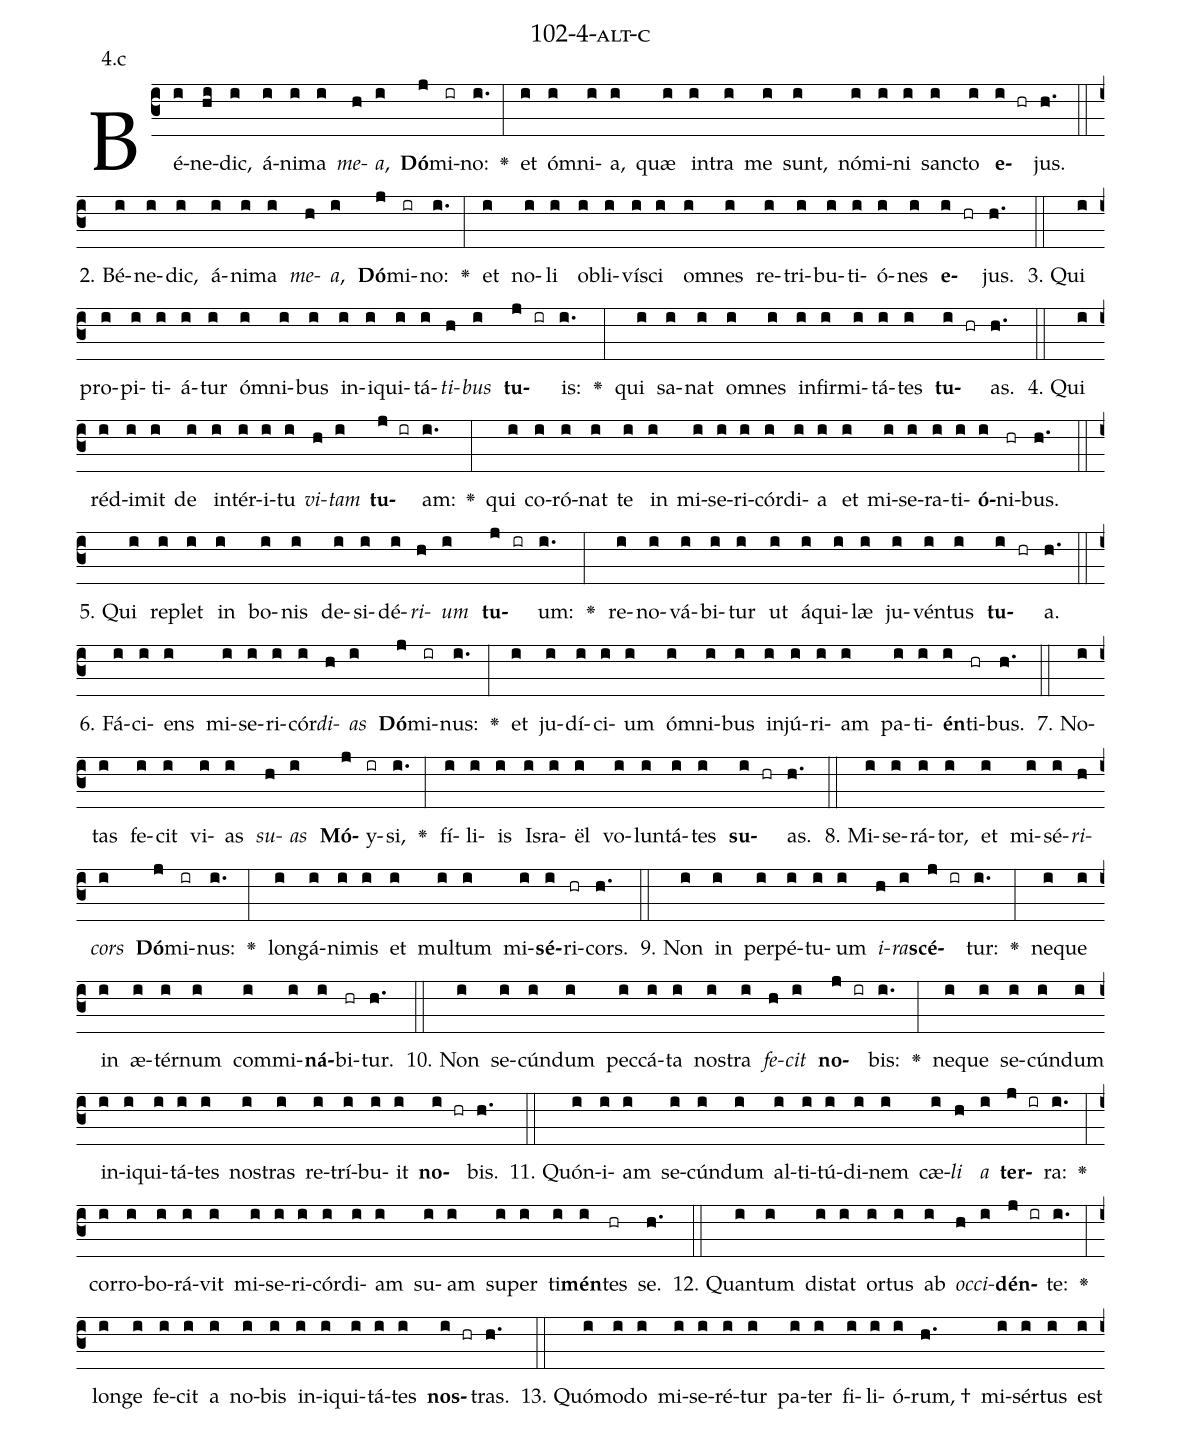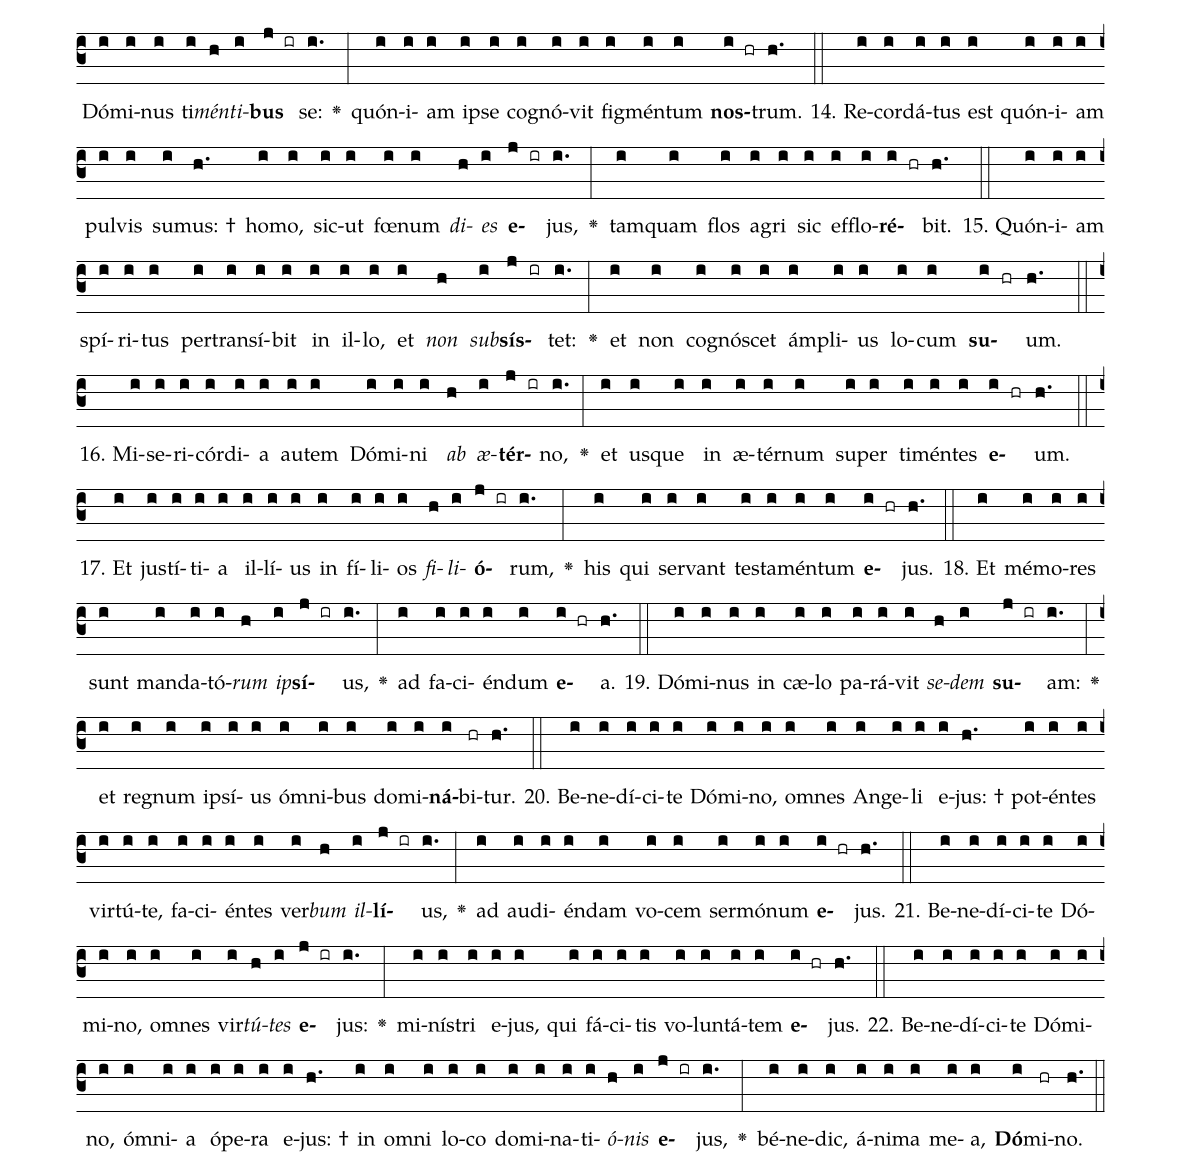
name: 102-4-alt-c;
annotation: 4.c;
%%
(c3)Bé(i)ne(hi)dic,(i) á(i)ni(i)ma(i) <i>me</i>(h)<i>a</i>,(i) <b>Dó</b>(j)mi(ir)no:(i.) <v>\greheightstar</v>(:) et(i) óm(i)ni(i)a,(i) quæ(i) in(i)tra(i) me(i) sunt,(i) nó(i)mi(i)ni(i) sanc(i)to(i) <b>e</b>(i hr)jus.(h.) (::)
2. Bé(i)ne(i)dic,(i) á(i)ni(i)ma(i) <i>me</i>(h)<i>a</i>,(i) <b>Dó</b>(j)mi(ir)no:(i.) <v>\greheightstar</v>(:) et(i) no(i)li(i) ob(i)li(i)ví(i)sci(i) om(i)nes(i) re(i)tri(i)bu(i)ti(i)ó(i)nes(i) <b>e</b>(i hr)jus.(h.) (::)
3. Qui(i) pro(i)pi(i)ti(i)á(i)tur(i) óm(i)ni(i)bus(i) in(i)i(i)qui(i)tá(i)<i>ti</i>(h)<i>bus</i>(i) <b>tu</b>(j ir)is:(i.) <v>\greheightstar</v>(:) qui(i) sa(i)nat(i) om(i)nes(i) in(i)fir(i)mi(i)tá(i)tes(i) <b>tu</b>(i hr)as.(h.) (::)
4. Qui(i) réd(i)i(i)mit(i) de(i) in(i)tér(i)i(i)tu(i) <i>vi</i>(h)<i>tam</i>(i) <b>tu</b>(j ir)am:(i.) <v>\greheightstar</v>(:) qui(i) co(i)ró(i)nat(i) te(i) in(i) mi(i)se(i)ri(i)cór(i)di(i)a(i) et(i) mi(i)se(i)ra(i)ti(i)<b>ó</b>(i)ni(hr)bus.(h.) (::)
5. Qui(i) re(i)plet(i) in(i) bo(i)nis(i) de(i)si(i)dé(i)<i>ri</i>(h)<i>um</i>(i) <b>tu</b>(j ir)um:(i.) <v>\greheightstar</v>(:) re(i)no(i)vá(i)bi(i)tur(i) ut(i) á(i)qui(i)læ(i) ju(i)vén(i)tus(i) <b>tu</b>(i hr)a.(h.) (::)
6. Fá(i)ci(i)ens(i) mi(i)se(i)ri(i)cór(i)<i>di</i>(h)<i>as</i>(i) <b>Dó</b>(j)mi(ir)nus:(i.) <v>\greheightstar</v>(:) et(i) ju(i)dí(i)ci(i)um(i) óm(i)ni(i)bus(i) in(i)jú(i)ri(i)am(i) pa(i)ti(i)<b>én</b>(i)ti(hr)bus.(h.) (::)
7. No(i)tas(i) fe(i)cit(i) vi(i)as(i) <i>su</i>(h)<i>as</i>(i) <b>Mó</b>(j)y(ir)si,(i.) <v>\greheightstar</v>(:) fí(i)li(i)is(i) Is(i)ra(i)ël(i) vo(i)lun(i)tá(i)tes(i) <b>su</b>(i hr)as.(h.) (::)
8. Mi(i)se(i)rá(i)tor,(i) et(i) mi(i)sé(i)<i>ri</i>(h)<i>cors</i>(i) <b>Dó</b>(j)mi(ir)nus:(i.) <v>\greheightstar</v>(:) long(i)á(i)ni(i)mis(i) et(i) mul(i)tum(i) mi(i)<b>sé</b>(i)ri(hr)cors.(h.) (::)
9. Non(i) in(i) per(i)pé(i)tu(i)um(i) <i>i</i>(h)<i>ra</i>(i)<b>scé</b>(j ir)tur:(i.) <v>\greheightstar</v>(:) ne(i)que(i) in(i) æ(i)tér(i)num(i) com(i)mi(i)<b>ná</b>(i)bi(hr)tur.(h.) (::)
10. Non(i) se(i)cún(i)dum(i) pec(i)cá(i)ta(i) nos(i)tra(i) <i>fe</i>(h)<i>cit</i>(i) <b>no</b>(j ir)bis:(i.) <v>\greheightstar</v>(:) ne(i)que(i) se(i)cún(i)dum(i) in(i)i(i)qui(i)tá(i)tes(i) nos(i)tras(i) re(i)trí(i)bu(i)it(i) <b>no</b>(i hr)bis.(h.) (::)
11. Quón(i)i(i)am(i) se(i)cún(i)dum(i) al(i)ti(i)tú(i)di(i)nem(i) cæ(i)<i>li</i>(h) <i>a</i>(i) <b>ter</b>(j ir)ra:(i.) <v>\greheightstar</v>(:) cor(i)ro(i)bo(i)rá(i)vit(i) mi(i)se(i)ri(i)cór(i)di(i)am(i) su(i)am(i) su(i)per(i) ti(i)<b>mén</b>(i)tes(hr) se.(h.) (::)
12. Quan(i)tum(i) di(i)stat(i) or(i)tus(i) ab(i) <i>oc</i>(h)<i>ci</i>(i)<b>dén</b>(j ir)te:(i.) <v>\greheightstar</v>(:) lon(i)ge(i) fe(i)cit(i) a(i) no(i)bis(i) in(i)i(i)qui(i)tá(i)tes(i) <b>nos</b>(i hr)tras.(h.) (::)
13. Quó(i)mo(i)do(i) mi(i)se(i)ré(i)tur(i) pa(i)ter(i) fi(i)li(i)ó(i)rum, †(h.) mi(i)sér(i)tus(i) est(i) Dó(i)mi(i)nus(i) ti(i)<i>mén</i>(h)<i>ti</i>(i)<b>bus</b>(j ir) se:(i.) <v>\greheightstar</v>(:) quón(i)i(i)am(i) ip(i)se(i) co(i)gnó(i)vit(i) fig(i)mén(i)tum(i) <b>nos</b>(i hr)trum.(h.) (::)
14. Re(i)cor(i)dá(i)tus(i) est(i) quón(i)i(i)am(i) pul(i)vis(i) su(i)mus: †(h.) ho(i)mo,(i) sic(i)ut(i) fœ(i)num(i) <i>di</i>(h)<i>es</i>(i) <b>e</b>(j ir)jus,(i.) <v>\greheightstar</v>(:) tam(i)quam(i) flos(i) a(i)gri(i) sic(i) ef(i)flo(i)<b>ré</b>(i hr)bit.(h.) (::)
15. Quón(i)i(i)am(i) spí(i)ri(i)tus(i) per(i)trans(i)í(i)bit(i) in(i) il(i)lo,(i) et(i) <i>non</i>(h) <i>sub</i>(i)<b>sís</b>(j ir)tet:(i.) <v>\greheightstar</v>(:) et(i) non(i) co(i)gnó(i)scet(i) ám(i)pli(i)us(i) lo(i)cum(i) <b>su</b>(i hr)um.(h.) (::)
16. Mi(i)se(i)ri(i)cór(i)di(i)a(i) au(i)tem(i) Dó(i)mi(i)ni(i) <i>ab</i>(h) <i>æ</i>(i)<b>tér</b>(j ir)no,(i.) <v>\greheightstar</v>(:) et(i) us(i)que(i) in(i) æ(i)tér(i)num(i) su(i)per(i) ti(i)mén(i)tes(i) <b>e</b>(i hr)um.(h.) (::)
17. Et(i) jus(i)tí(i)ti(i)a(i) il(i)lí(i)us(i) in(i) fí(i)li(i)os(i) <i>fi</i>(h)<i>li</i>(i)<b>ó</b>(j ir)rum,(i.) <v>\greheightstar</v>(:) his(i) qui(i) ser(i)vant(i) tes(i)ta(i)mén(i)tum(i) <b>e</b>(i hr)jus.(h.) (::)
18. Et(i) mé(i)mo(i)res(i) sunt(i) man(i)da(i)tó(i)<i>rum</i>(h) <i>ip</i>(i)<b>sí</b>(j ir)us,(i.) <v>\greheightstar</v>(:) ad(i) fa(i)ci(i)én(i)dum(i) <b>e</b>(i hr)a.(h.) (::)
19. Dó(i)mi(i)nus(i) in(i) cæ(i)lo(i) pa(i)rá(i)vit(i) <i>se</i>(h)<i>dem</i>(i) <b>su</b>(j ir)am:(i.) <v>\greheightstar</v>(:) et(i) re(i)gnum(i) ip(i)sí(i)us(i) óm(i)ni(i)bus(i) do(i)mi(i)<b>ná</b>(i)bi(hr)tur.(h.) (::)
20. Be(i)ne(i)dí(i)ci(i)te(i) Dó(i)mi(i)no,(i) om(i)nes(i) An(i)ge(i)li(i) e(i)jus: †(h.) pot(i)én(i)tes(i) vir(i)tú(i)te,(i) fa(i)ci(i)én(i)tes(i) ver(i)<i>bum</i>(h) <i>il</i>(i)<b>lí</b>(j ir)us,(i.) <v>\greheightstar</v>(:) ad(i) au(i)di(i)én(i)dam(i) vo(i)cem(i) ser(i)mó(i)num(i) <b>e</b>(i hr)jus.(h.) (::)
21. Be(i)ne(i)dí(i)ci(i)te(i) Dó(i)mi(i)no,(i) om(i)nes(i) vir(i)<i>tú</i>(h)<i>tes</i>(i) <b>e</b>(j ir)jus:(i.) <v>\greheightstar</v>(:) mi(i)nís(i)tri(i) e(i)jus,(i) qui(i) fá(i)ci(i)tis(i) vo(i)lun(i)tá(i)tem(i) <b>e</b>(i hr)jus.(h.) (::)
22. Be(i)ne(i)dí(i)ci(i)te(i) Dó(i)mi(i)no,(i) óm(i)ni(i)a(i) ó(i)pe(i)ra(i) e(i)jus: †(h.) in(i) om(i)ni(i) lo(i)co(i) do(i)mi(i)na(i)ti(i)<i>ó</i>(h)<i>nis</i>(i) <b>e</b>(j ir)jus,(i.) <v>\greheightstar</v>(:) bé(i)ne(i)dic,(i) á(i)ni(i)ma(i) me(i)a,(i) <b>Dó</b>(i)mi(hr)no.(h.) (::)
